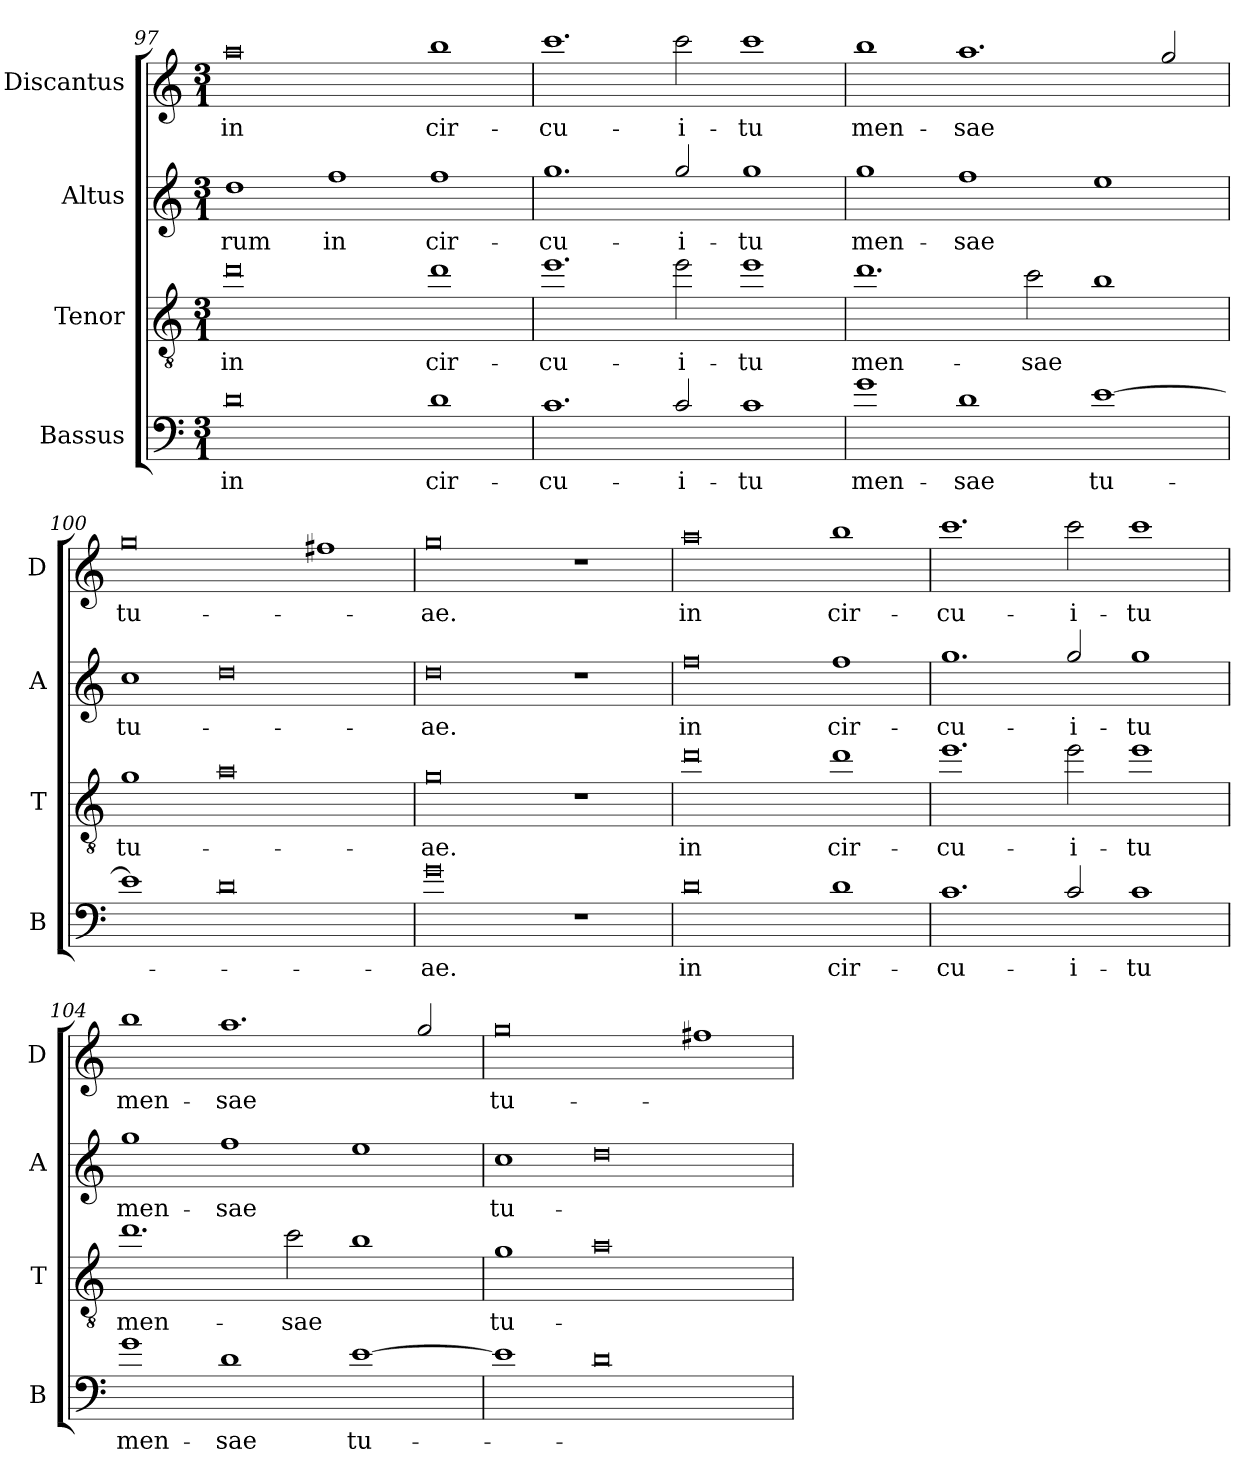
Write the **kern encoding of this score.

**kern	**text	**kern	**text	**kern	**text	**kern	**text
*part4	*part4	*part3	*part3	*part2	*part2	*part1	*part1
*staff4	*staff4	*staff3	*staff3	*staff2	*staff2	*staff1	*staff1
*I"Bassus	*	*I"Tenor	*	*I"Altus	*	*I"Discantus	*
*I'B	*	*I'T	*	*I'A	*	*I'D	*
*clefF4	*	*clefGv2	*	*clefG2	*	*clefG2	*
*ITrd7c12	*	*ITrd7c12	*	*ITrd7c12	*	*ITrd7c12	*
*k[]	*	*k[]	*	*k[]	*	*k[]	*
*C:	*	*C:	*	*C:	*	*C:	*
*M3/1	*	*M3/1	*	*M3/1	*	*M3/1	*
=97	=97	=97	=97	=97	=97	=97	=97
!	!LO:LY:b	!	!LO:LY:b	!	!LO:LY:b	!	!LO:LY:b
0D	in	0d	in	1d	-rum	0a	in
!	!	!	!	!	!LO:LY:b	!	!
.	.	.	.	1f	in	.	.
!	!LO:LY:b	!	!LO:LY:b	!	!LO:LY:b	!	!LO:LY:b
1D	cir-	1d	cir-	1f	cir-	1b	cir-
!!LO:LB:g=z
=98	=98	=98	=98	=98	=98	=98	=98
!	!LO:LY:b	!	!LO:LY:b	!	!LO:LY:b	!	!LO:LY:b
1.C	-cu-	1.e	-cu-	1.g	-cu-	1.cc	-cu-
!	!LO:LY:b	!	!LO:LY:b	!	!LO:LY:b	!	!LO:LY:b
2C/	-i-	2e\	-i-	2g/	-i-	2cc\	-i-
!	!LO:LY:b	!	!LO:LY:b	!	!LO:LY:b	!	!LO:LY:b
1C	-tu	1e	-tu	1g	-tu	1cc	-tu
=99	=99	=99	=99	=99	=99	=99	=99
!	!LO:LY:b	!	!LO:LY:b	!	!LO:LY:b	!	!LO:LY:b
1G	men-	1.d	men-	1g	men-	1b	men-
!	!LO:LY:b	!	!	!	!LO:LY:b	!	!LO:LY:b
1D	-sae	.	.	1f	-sae	1.a	-sae
!	!	!	!LO:LY:b	!	!	!	!
.	.	2c\	-sae	.	.	.	.
!	!LO:LY:b	!	!	!	!	!	!
[1E	tu-	1B	.	1e	.	.	.
.	.	.	.	.	.	2g/	.
=100	=100	=100	=100	=100	=100	=100	=100
!	!	!	!LO:LY:b	!	!LO:LY:b	!	!LO:LY:b
1E]	.	1G	tu-	1c	tu-	0g	tu-
0D	.	0A	.	0d	.	.	.
.	.	.	.	.	.	1f#X	.
=101	=101	=101	=101	=101	=101	=101	=101
!	!LO:LY:b	!	!LO:LY:b	!	!LO:LY:b	!	!LO:LY:b
0G	-ae.	0G	-ae.	0d	-ae.	0g	-ae.
1r	.	1r	.	1r	.	1r	.
=102	=102	=102	=102	=102	=102	=102	=102
!	!LO:LY:b	!	!LO:LY:b	!	!LO:LY:b	!	!LO:LY:b
0D	in	0d	in	0f	in	0a	in
!	!LO:LY:b	!	!LO:LY:b	!	!LO:LY:b	!	!LO:LY:b
1D	cir-	1d	cir-	1f	cir-	1b	cir-
!!LO:LB:g=z
=103	=103	=103	=103	=103	=103	=103	=103
!	!LO:LY:b	!	!LO:LY:b	!	!LO:LY:b	!	!LO:LY:b
1.C	-cu-	1.e	-cu-	1.g	-cu-	1.cc	-cu-
!	!LO:LY:b	!	!LO:LY:b	!	!LO:LY:b	!	!LO:LY:b
2C/	-i-	2e\	-i-	2g/	-i-	2cc\	-i-
!	!LO:LY:b	!	!LO:LY:b	!	!LO:LY:b	!	!LO:LY:b
1C	-tu	1e	-tu	1g	-tu	1cc	-tu
=104	=104	=104	=104	=104	=104	=104	=104
!	!LO:LY:b	!	!LO:LY:b	!	!LO:LY:b	!	!LO:LY:b
1G	men-	1.d	men-	1g	men-	1b	men-
!	!LO:LY:b	!	!	!	!LO:LY:b	!	!LO:LY:b
1D	-sae	.	.	1f	-sae	1.a	-sae
!	!	!	!LO:LY:b	!	!	!	!
.	.	2c\	-sae	.	.	.	.
!	!LO:LY:b	!	!	!	!	!	!
[1E	tu-	1B	.	1e	.	.	.
.	.	.	.	.	.	2g/	.
=105	=105	=105	=105	=105	=105	=105	=105
!	!	!	!LO:LY:b	!	!LO:LY:b	!	!LO:LY:b
1E]	.	1G	tu-	1c	tu-	0g	tu-
0D	.	0A	.	0d	.	.	.
.	.	.	.	.	.	1f#X	.
=	=	=	=	=	=	=	=
*-	*-	*-	*-	*-	*-	*-	*-
